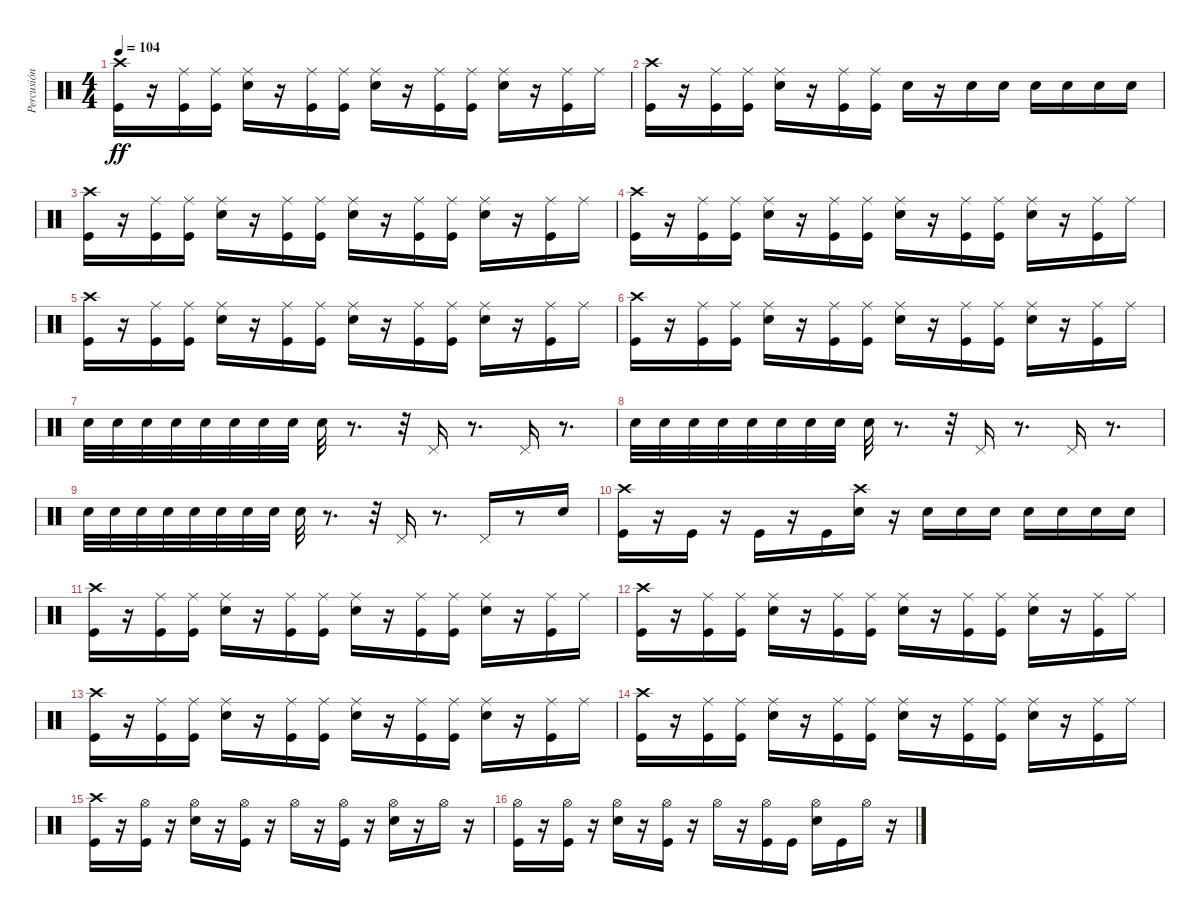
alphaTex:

\track ("Percusión" "Percusión") {instrument percussion}
\staff {score}
\articulation defaults
\ts (4 4)
\tempo 104
\clef neutral
\ks c
("Kick (hit)" "Crash high (hit)").16{dy ff} r.16 ("Kick (hit)" "Ride (middle)").16 ("Kick (hit)" "Ride (middle)").16 ("Ride (middle)" "Snare (hit) 2").16 r.16 ("Kick (hit)" "Ride (middle)").16 ("Kick (hit)" "Ride (middle)").16 ("Ride (middle)" "Snare (hit) 2").16 r.16 ("Kick (hit)" "Ride (middle)").16 ("Kick (hit)" "Ride (middle)").16 ("Ride (middle)" "Snare (hit) 2").16 r.16 ("Kick (hit)" "Ride (middle)").16 "Ride (middle)".16 |
("Kick (hit)" "Crash high (hit)").16 r.16 ("Kick (hit)" "Ride (middle)").16 ("Kick (hit)" "Ride (middle)").16 ("Ride (middle)" "Snare (hit) 2").16 r.16 ("Kick (hit)" "Ride (middle)").16 ("Kick (hit)" "Ride (middle)").16 "Snare (hit) 2".16 r.16 "Snare (hit) 2".16 "Snare (hit) 2".16 "Snare (hit) 2".16 "Snare (hit) 2".16 "Snare (hit) 2".16 "Snare (hit) 2".16 |
("Crash high (hit)" "Kick (hit)").16 r.16 ("Kick (hit)" "Ride (middle)").16 ("Kick (hit)" "Ride (middle)").16 ("Ride (middle)" "Snare (hit) 2").16 r.16 ("Kick (hit)" "Ride (middle)").16 ("Kick (hit)" "Ride (middle)").16 ("Ride (middle)" "Snare (hit) 2").16 r.16 ("Kick (hit)" "Ride (middle)").16 ("Kick (hit)" "Ride (middle)").16 ("Ride (middle)" "Snare (hit) 2").16 r.16 ("Kick (hit)" "Ride (middle)").16 "Ride (middle)".16 |
("Crash high (hit)" "Kick (hit)").16 r.16 ("Kick (hit)" "Ride (middle)").16 ("Kick (hit)" "Ride (middle)").16 ("Ride (middle)" "Snare (hit) 2").16 r.16 ("Kick (hit)" "Ride (middle)").16 ("Kick (hit)" "Ride (middle)").16 ("Ride (middle)" "Snare (hit) 2").16 r.16 ("Kick (hit)" "Ride (middle)").16 ("Kick (hit)" "Ride (middle)").16 ("Ride (middle)" "Snare (hit) 2").16 r.16 ("Kick (hit)" "Ride (middle)").16 "Ride (middle)".16 |
("Crash high (hit)" "Kick (hit)").16 r.16 ("Kick (hit)" "Ride (middle)").16 ("Kick (hit)" "Ride (middle)").16 ("Ride (middle)" "Snare (hit) 2").16 r.16 ("Kick (hit)" "Ride (middle)").16 ("Kick (hit)" "Ride (middle)").16 ("Ride (middle)" "Snare (hit) 2").16 r.16 ("Kick (hit)" "Ride (middle)").16 ("Kick (hit)" "Ride (middle)").16 ("Ride (middle)" "Snare (hit) 2").16 r.16 ("Kick (hit)" "Ride (middle)").16 "Ride (middle)".16 |
("Crash high (hit)" "Kick (hit)").16 r.16 ("Kick (hit)" "Ride (middle)").16 ("Kick (hit)" "Ride (middle)").16 ("Ride (middle)" "Snare (hit) 2").16 r.16 ("Kick (hit)" "Ride (middle)").16 ("Kick (hit)" "Ride (middle)").16 ("Ride (middle)" "Snare (hit) 2").16 r.16 ("Kick (hit)" "Ride (middle)").16 ("Kick (hit)" "Ride (middle)").16 ("Ride (middle)" "Snare (hit) 2").16 r.16 ("Kick (hit)" "Ride (middle)").16 "Ride (middle)".16 |
"Snare (hit) 2".32 "Snare (hit) 2".32 "Snare (hit) 2".32 "Snare (hit) 2".32 "Snare (hit) 2".32 "Snare (hit) 2".32 "Snare (hit) 2".32 "Snare (hit) 2".32 "Snare (hit) 2".32 r.8{d} r.32 "Pedal Hi-Hat (hit)".16 r.8{d} "Pedal Hi-Hat (hit)".16 r.8{d} |
"Snare (hit) 2".32 "Snare (hit) 2".32 "Snare (hit) 2".32 "Snare (hit) 2".32 "Snare (hit) 2".32 "Snare (hit) 2".32 "Snare (hit) 2".32 "Snare (hit) 2".32 "Snare (hit) 2".32 r.8{d} r.32 "Pedal Hi-Hat (hit)".16 r.8{d} "Pedal Hi-Hat (hit)".16 r.8{d} |
"Snare (hit) 2".32 "Snare (hit) 2".32 "Snare (hit) 2".32 "Snare (hit) 2".32 "Snare (hit) 2".32 "Snare (hit) 2".32 "Snare (hit) 2".32 "Snare (hit) 2".32 "Snare (hit) 2".32 r.8{d} r.32 "Pedal Hi-Hat (hit)".16 r.8{d} "Pedal Hi-Hat (hit)".16 r.8 "Snare (hit) 2".16 |
("Kick (hit)" "Crash high (hit)").16 r.16 "Kick (hit)".16 r.16 "Kick (hit)".16 r.16 "Kick (hit)".16 ("Crash high (hit)" "Snare (hit) 2").16 r.16 "Snare (hit) 2".16 "Snare (hit) 2".16 "Snare (hit) 2".16 "Snare (hit) 2".16 "Snare (hit) 2".16 "Snare (hit) 2".16 "Snare (hit) 2".16 |
("Crash high (hit)" "Kick (hit)").16 r.16 ("Kick (hit)" "Ride (middle)").16 ("Kick (hit)" "Ride (middle)").16 ("Ride (middle)" "Snare (hit) 2").16 r.16 ("Kick (hit)" "Ride (middle)").16 ("Kick (hit)" "Ride (middle)").16 ("Ride (middle)" "Snare (hit) 2").16 r.16 ("Kick (hit)" "Ride (middle)").16 ("Kick (hit)" "Ride (middle)").16 ("Ride (middle)" "Snare (hit) 2").16 r.16 ("Kick (hit)" "Ride (middle)").16 "Ride (middle)".16 |
("Crash high (hit)" "Kick (hit)").16 r.16 ("Kick (hit)" "Ride (middle)").16 ("Kick (hit)" "Ride (middle)").16 ("Ride (middle)" "Snare (hit) 2").16 r.16 ("Kick (hit)" "Ride (middle)").16 ("Kick (hit)" "Ride (middle)").16 ("Ride (middle)" "Snare (hit) 2").16 r.16 ("Kick (hit)" "Ride (middle)").16 ("Kick (hit)" "Ride (middle)").16 ("Ride (middle)" "Snare (hit) 2").16 r.16 ("Kick (hit)" "Ride (middle)").16 "Ride (middle)".16 |
("Crash high (hit)" "Kick (hit)").16 r.16 ("Kick (hit)" "Ride (middle)").16 ("Kick (hit)" "Ride (middle)").16 ("Ride (middle)" "Snare (hit) 2").16 r.16 ("Kick (hit)" "Ride (middle)").16 ("Kick (hit)" "Ride (middle)").16 ("Ride (middle)" "Snare (hit) 2").16 r.16 ("Kick (hit)" "Ride (middle)").16 ("Kick (hit)" "Ride (middle)").16 ("Ride (middle)" "Snare (hit) 2").16 r.16 ("Kick (hit)" "Ride (middle)").16 "Ride (middle)".16 |
("Crash high (hit)" "Kick (hit)").16 r.16 ("Kick (hit)" "Ride (middle)").16 ("Kick (hit)" "Ride (middle)").16 ("Ride (middle)" "Snare (hit) 2").16 r.16 ("Kick (hit)" "Ride (middle)").16 ("Kick (hit)" "Ride (middle)").16 ("Ride (middle)" "Snare (hit) 2").16 r.16 ("Kick (hit)" "Ride (middle)").16 ("Kick (hit)" "Ride (middle)").16 ("Ride (middle)" "Snare (hit) 2").16 r.16 ("Kick (hit)" "Ride (middle)").16 "Ride (middle)".16 |
("Crash high (hit)" "Kick (hit)").16 r.16 ("Kick (hit)" "Hi-Hat (open)").16 r.16 ("Snare (hit) 2" "Hi-Hat (open)").16 r.16 ("Kick (hit)" "Hi-Hat (open)").16 r.16 "Hi-Hat (open)".16 r.16 ("Kick (hit)" "Hi-Hat (open)").16 r.16 ("Hi-Hat (open)" "Snare (hit) 2").16 r.16 "Hi-Hat (open)".16 r.16 |
("Kick (hit)" "Hi-Hat (open)").16 r.16 ("Kick (hit)" "Hi-Hat (open)").16 r.16 ("Snare (hit) 2" "Hi-Hat (open)").16 r.16 ("Kick (hit)" "Hi-Hat (open)").16 r.16 "Hi-Hat (open)".16 r.16 ("Kick (hit)" "Hi-Hat (open)").16 "Kick (hit)".16 ("Hi-Hat (open)" "Snare (hit) 2").16 "Kick (hit)".16 "Hi-Hat (open)".16 r.16
